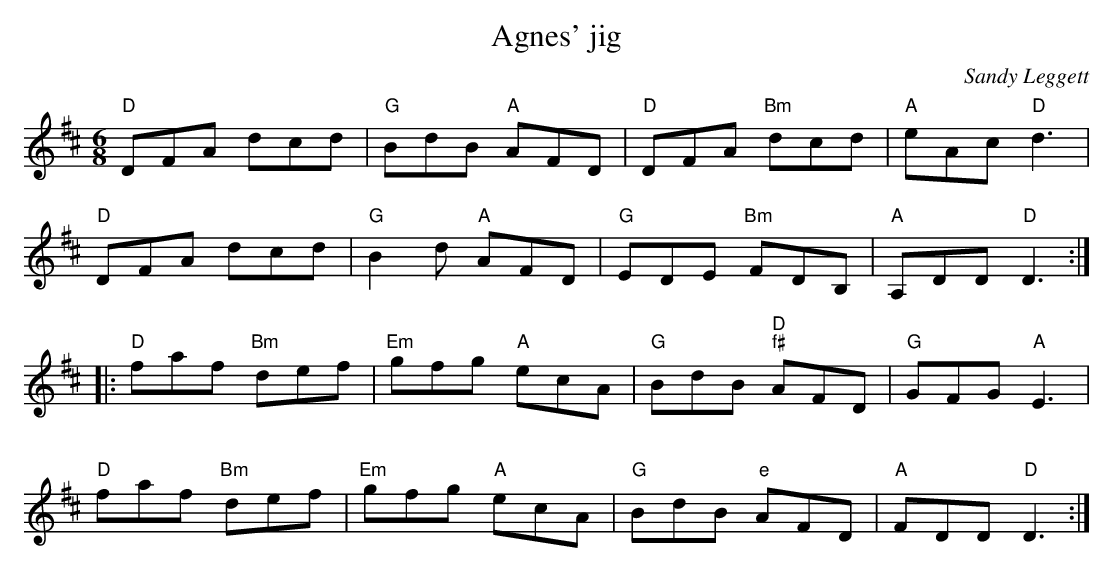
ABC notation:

X:1
T:Agnes' jig
C:Sandy Leggett
M:6/8
L:1/8
K:D
"D"DFA dcd | "G"BdB "A"AFD | "D"DFA "Bm"dcd | "A"eAc "D"d3 |
 "D"DFA dcd | "G"B2 d "A"AFD | "G"EDE "Bm"FDB, | "A"A,DD "D"D3 :|
|: "D"faf "Bm"def |  "Em"gfg "A"ecA | "G"BdB "D;f#"AFD | "G"GFG "A"E3 |
 "D"faf "Bm"def |  "Em"gfg "A"ecA | "G"BdB ";e"AFD | "A"FDD "D"D3 :|
